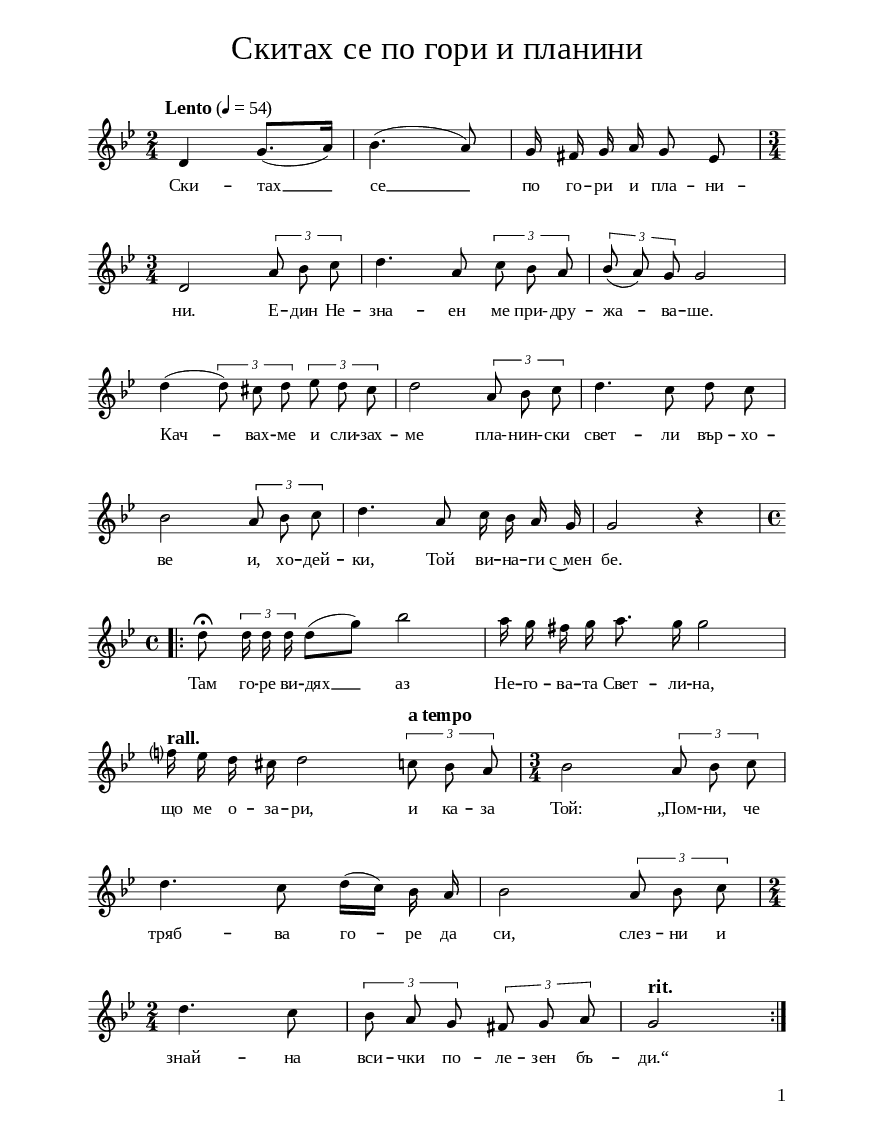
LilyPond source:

\version "2.24.2"

\include "include/globals.ily"

\bookpart {
  \label #'ref133
  \tocItem \markup "Скитах се по гори и планини – Skitah se po gori i planini"
  \include "include/bookpart-paper.ily"
  \score {
    \include "include/score-layout.ily"


    \new Voice \relative c' {
      \clef treble
      \key g \minor
      \time 2/4
      \tempoFunc "Lento" 4 "54"
      \autoBeamOff
      d4  g8. (  [a16] ) | % 2
      bes4. (  a8 ) | % 3
      g16  fis16  g16  a16  g8
      es8 \break | % 4
      \time 3/4  | % 4
      d2
      \tupletUp \times 2/3  {
        a'8   bes8  c8
      }
      | % 5
      d4.  a8
      \times 2/3  {
        c8   bes8  a8
      }
      | % 6

      \times 2/3  {
        \stemUp bes8 (   a8 )  g8
      } \stemNeutral
      g2 \break | % 7
      d'4 (
      \times 2/3  {
        d8 )   cis8  d8
      }

      \times 2/3  {
        es8   d8  cis8
      }
      | % 8
      d2
      \times 2/3  {
        a8   bes8  c8
      }
      | % 9
      d4.  c8  d8  c8 \break
      |
      bes2
      \times 2/3  {
        a8   bes8  c8
      }
      | % 11
      d4.  a8  c16  bes16
      a16  g16 | % 12
      g2 r4 \break \repeat volta 2 {
        | % 13
        \time 4/4  | % 13
        d'8 ^\fermata
        \times 2/3  {
          d16  d16  d16 ]
        }
        d8 ( [  g8 ) ]  bes2 | % 14
        a16  g16  fis16  g16
        a8.  g16  g2 \break | % 15
        \tempo "rall." f?16 es16
        d16  cis16  d2
        \times 2/3  {
          \tempo "a tempo" c8 bes8
          a8
        }
        | % 16
        \time 3/4  | % 16
        bes2
        \times 2/3  {
          a8  bes8  c8
        }
        \break | % 17
        d4.  c8  d16 ( [  c16
        ) ]  bes16  a16 | % 18
        bes2
        \times 2/3  {
          a8   bes8  c8
        } \time 2/4 \break | % 19
        d4.  c8 |
        \times 2/3  {
          bes8   a8  g8
        }
        \times 2/3  {
          fis8   g8    a8
        } |
        \tempo "rit." g2

      }
    }

    \addlyrics {
      Ски -- тах __  се __  по го -- ри
      и пла -- ни -- ни. Е -- дин Не --
      зна -- ен ме "при-" -- дру -- жа  --
      ва -- ше. Кач -- вах -- ме и сли
      -- зах -- ме "пла-" -- "нин-" -- ски свет --
      ли вър -- хо -- ве и, хо -- дей --
      ки, Той ви -- на -- ги с~мен бе.
      Там го -- ре ви -- дях __  аз Не --
      го -- ва -- та Свет -- ли -- на, що
      ме о -- за -- ри, и ка -- за Той:
      „Пом -- ни, че тряб -- ва го --
      ре да си, слез -- ни и знай -- на
      вси -- чки по -- ле -- зен бъ --
      ди.“
    }

    \header {
      title = \titleFunc "Скитах се по гори и планини" "Skitah se po gori i planini"
    }

    \midi{}

  } % score



  % include foreign translation(s) of the song


} % bookpart
